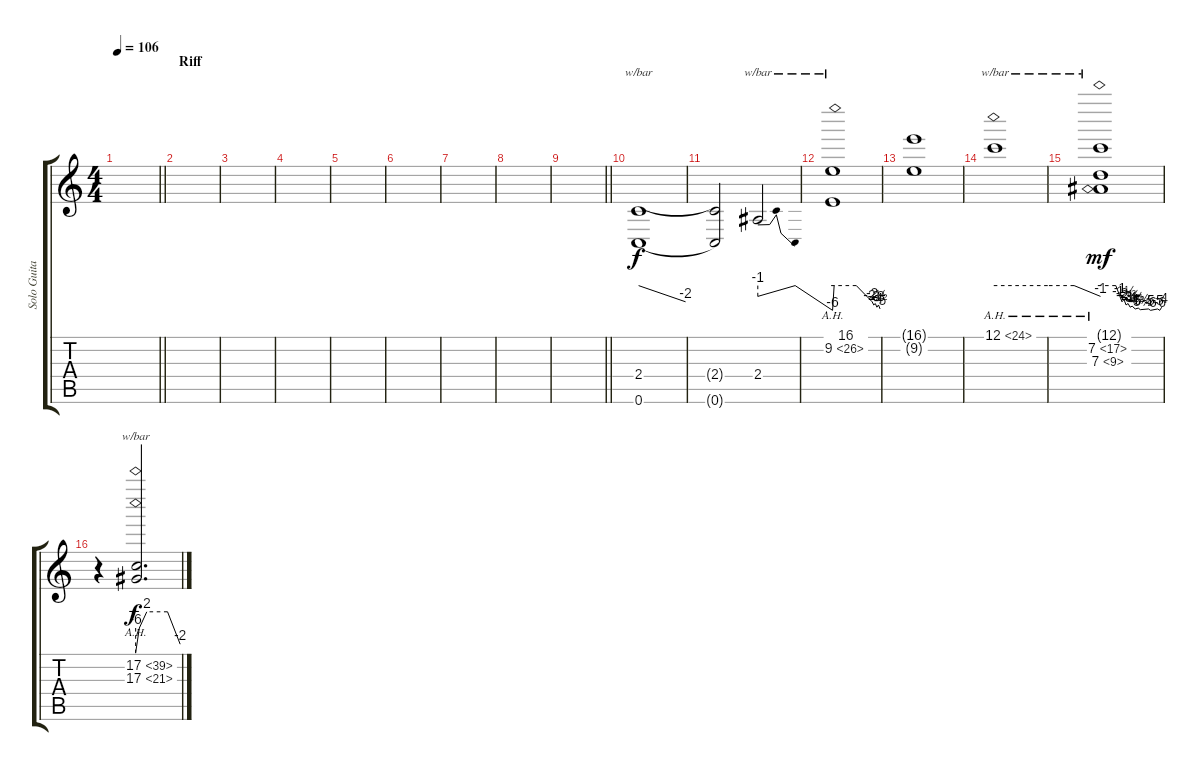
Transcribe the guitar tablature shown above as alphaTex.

\track ("Solo Guitar" "Solo Guita") {instrument distortionguitar}
\staff {score tabs}
\tuning (C4 G3 Eb3 Bb2 F2 C2) {hide}
\ts (4 4)
\tempo 106
\clef g2
\barLineRight lightlight
\ks c
|
\section ("" "Riff")
|
|
|
|
|
|
|
\barLineRight lightlight
|
(2.4 0.6).1{tbe (dive default 0 0 60 -8)} |
(2.4{t} 0.6{t}).2 2.4.2{tbe (dip default 0 -4 15 0 60 -24)} |
(16.1 9.2{ah 17}).1{tbe (custom default 0 -24 2 0 30 0 50 -8 52 -12 54 -10 56 -16 58 -12 60 -20)} |
(16.1{t} 9.2{t}).1 |
12.1{ah 12}.1{tbe (custom default 0 0 30 0 45 0 60 -4)} |
(12.1{t} 7.2{ah 10} 7.3{ah 2}).1{tbe (custom default 0 0 15 0 19 -4 21 -8 23 -6 25 -12 27 -10 29 -16 31 -14 34 -20 37 -18 39 -22 47 -20 49 -24 56 -20 58 -24 60 -16) dy mf} |
r.4 (17.2{ah 22} 17.3{ah 4}).2{d tbe (custom default 0 -24 5 0 15 8 43 8 60 -8) dy f}
